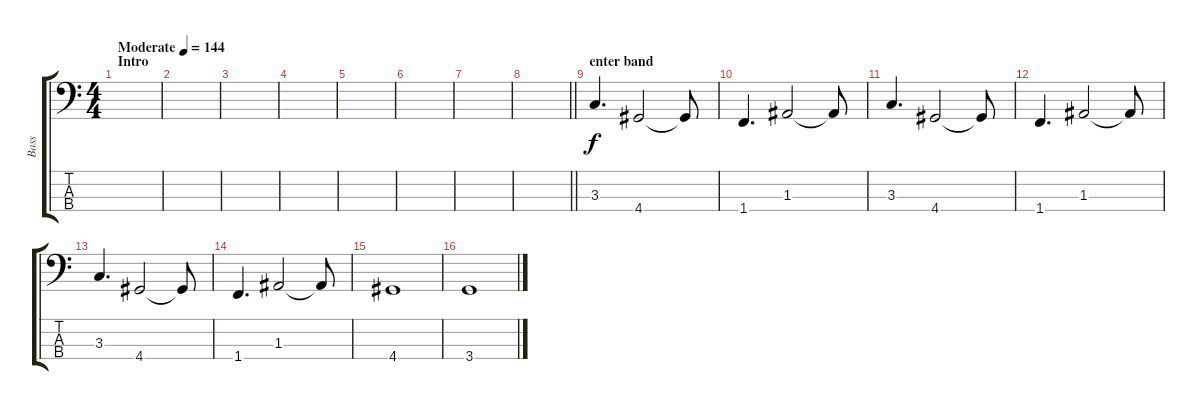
\track ("Bass" "Bass") {instrument electricbassfinger}
\staff {score tabs}
\tuning (G2 D2 A1 E1) {hide}
\ts (4 4)
\section ("" "Intro")
\tempo (144 "Moderate")
\clef f4
\ks c
|
|
|
|
|
|
|
\barLineRight lightlight
|
\section ("" "enter band")
3.3.4{d} 4.4.2 4.4{t}.8 |
1.4.4{d} 1.3.2 1.3{t}.8 |
3.3.4{d} 4.4.2 4.4{t}.8 |
1.4.4{d} 1.3.2 1.3{t}.8 |
3.3.4{d} 4.4.2 4.4{t}.8 |
1.4.4{d} 1.3.2 1.3{t}.8 |
4.4.1 |
3.4.1
